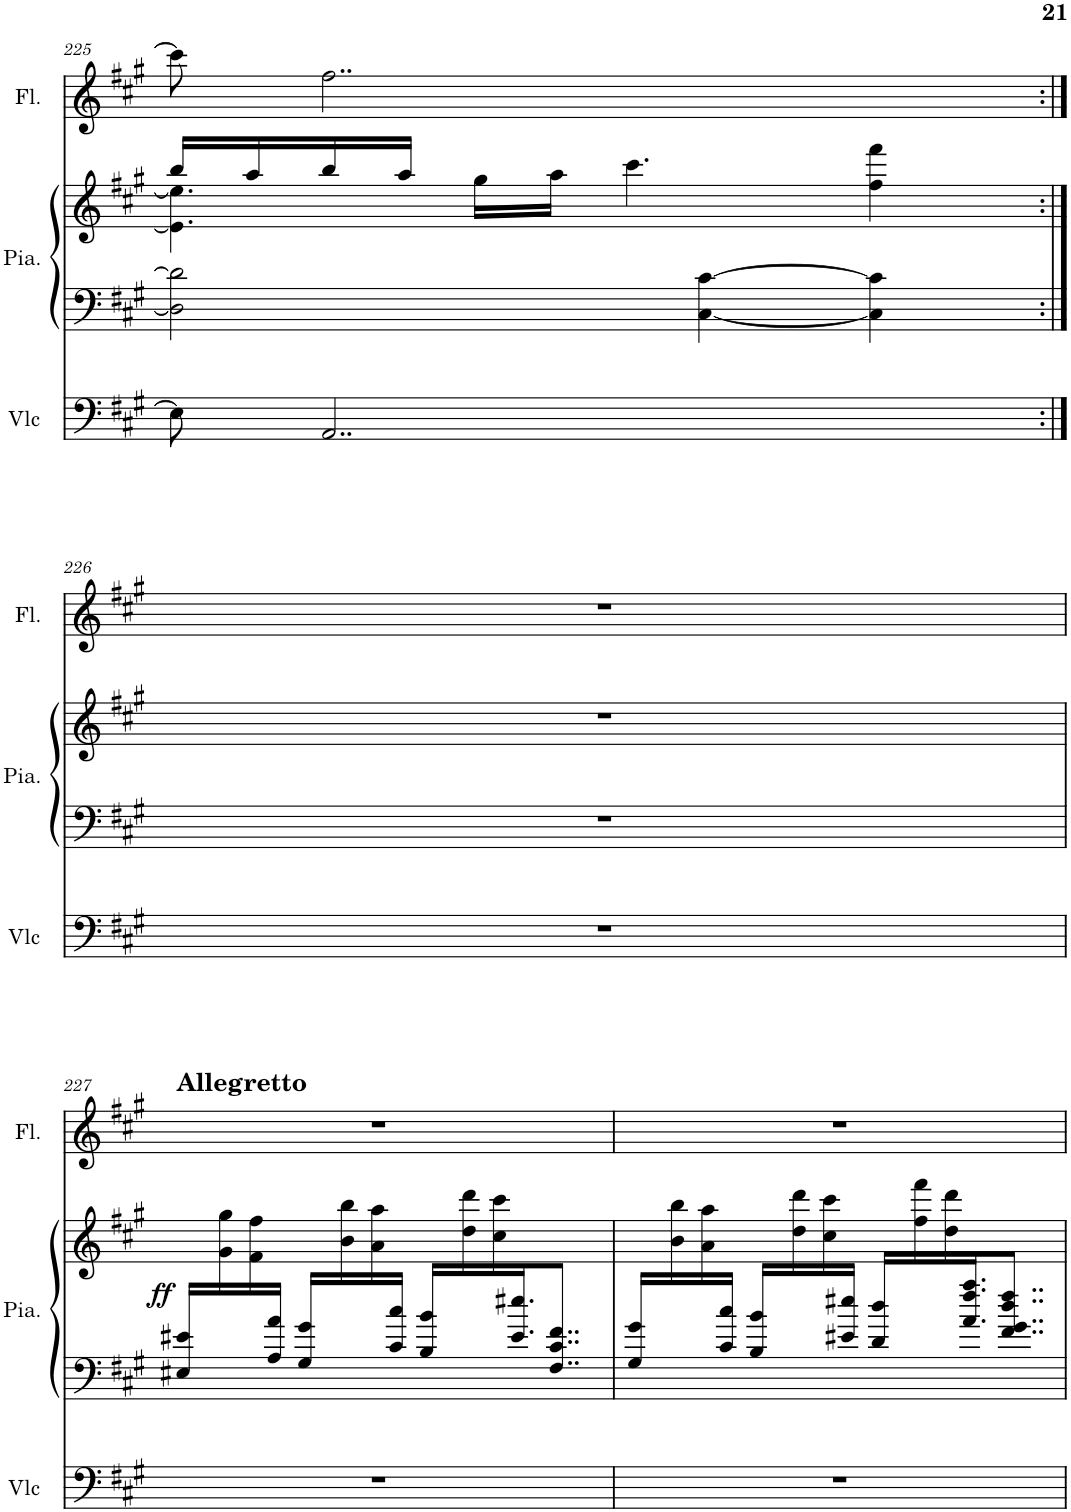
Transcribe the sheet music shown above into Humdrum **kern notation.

**kern	**kern	**kern	**dynam	**kern
*part3	*part2	*part2	*part2	*part1
*staff4	*staff3	*staff2	*staff2/3	*staff1
*I"Violoncelle	*I"Piano	*	*	*I"Flûte
*I'Vlc	*I'Pia.	*	*	*I'Fl.
!!LO:PB:g=z
*clefF4	*clefF4	*clefG2	*	*clefG2
*k[f#c#g#]	*k[f#c#g#]	*k[f#c#g#]	*	*k[f#c#g#]
*M4/4	*M4/4	*M4/4	*	*M4/4
=225	=225	=225	=225	=225
*	*	*^	*	*
8E\]	2D\] 2d\]	4.e#\] 4.ee#\]	16bb/LL	.	8ccc#\]
.	.	.	16aa/	.	.
2..AA/	.	.	16bb/	.	2..ff#\
.	.	.	16aa/JJ	.	.
.	.	.	16gg#\LL	.	.
.	.	.	16aa\JJ	.	.
.	.	4.ccc#\	2ryy	.	.
.	[4C#\ [4c#\	.	.	.	.
.	4C#\] 4c#\]	4ff#\ 4fff#\	.	.	.
.	.	.	8ryy	.	.
*	*	*v	*v	*	*
!!LO:LB:g=z
=226:|!	=226:|!	=226:|!	=226:|!	=226:|!
1r	1r	1r	.	1r
!!LO:LB:g=z
=227	=227	=227	=227	=227
*	*^	*	*	*
!	!	!	!	!	!LO:TX:a:B:t=Allegretto
!	!	!	!	!LO:DY:b	!
1r	16E#X/ 16e#X/LL	1ryy	16ryy	ff	1r
.	8ryy	.	16g#\ 16gg#\	.	.
.	.	.	16f#\ 16ff#\	.	.
.	16A/ 16a/JJ	.	8ryy	.	.
.	16G#/ 16g#/LL	.	.	.	.
.	8ryy	.	16b\ 16bb\	.	.
.	.	.	16a\ 16aa\	.	.
.	16c#/ 16cc#/JJ	.	8ryy	.	.
.	16B/ 16b/LL	.	.	.	.
.	8ryy	.	16dd\ 16ddd\	.	.
.	.	.	16cc#\ 16ccc#\	.	.
.	16.e#/ 16.ee#X/J	.	4ryy	.	.
.	8..F#/ 8..c#/ 8..f#/J	.	.	.	.
.	.	.	16ryy	.	.
=228	=228	=228	=228	=228	=228
1r	16G#/ 16g#/LL	1ryy	16ryy	.	1r
.	8ryy	.	16b\ 16bb\	.	.
.	.	.	16a\ 16aa\	.	.
.	16c#/ 16cc#/JJ	.	8ryy	.	.
.	16B/ 16b/LL	.	.	.	.
.	8ryy	.	16dd\ 16ddd\	.	.
.	.	.	16cc#\ 16ccc#\	.	.
.	16e#X/ 16ee#X/JJ	.	8ryy	.	.
.	16d/ 16dd/LL	.	.	.	.
.	8ryy	.	16ff#\ 16fff#\	.	.
.	.	.	16dd\ 16ddd\	.	.
.	16.a/ 16.ff#/ 16.aa/J	.	4ryy	.	.
.	8..f#/ 8..g#/ 8..dd/ 8..ff#/J	.	.	.	.
.	.	.	16ryy	.	.
*	*v	*v	*	*	*
=	=	=	=	=
*-	*-	*-	*-	*-
